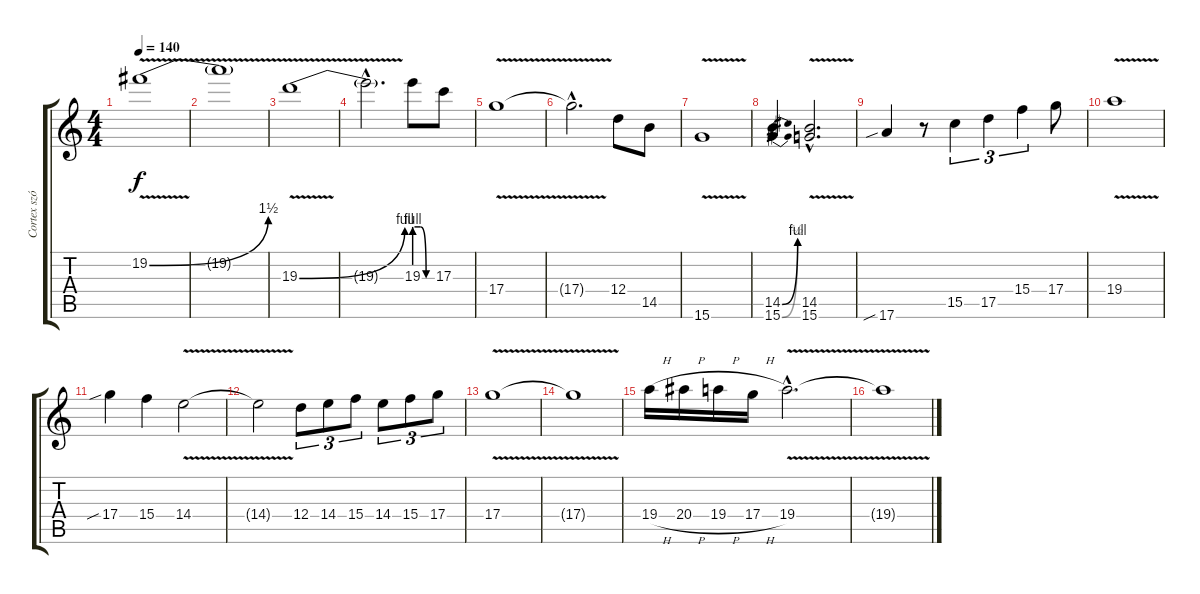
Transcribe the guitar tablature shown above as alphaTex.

\track ("Cortex szóló" "Cortex szó") {instrument overdrivenguitar}
\staff {score tabs}
\tuning (E4 B3 G3 D3 A2 E2) {hide}
\ts (4 4)
\tempo 140
\clef g2
\ks c
19.2{be (bend 0 0 60 6) v}.1{dy f} |
19.2{t}.1 |
19.3{be (bend 0 0 60 4) v}.1 |
19.3{hac t}.2{d} 19.3{be (custom 0 4 20 4 40 0 60 0)}.8 17.3.8 |
17.4{v}.1 |
17.4{hac t}.2{d} 12.4.8 14.5.8 |
15.6{v}.1 |
(14.5{be (bend 0 0 60 4)} 15.6{be (bend 0 0 60 2)}).4 (14.5{v hac} 15.6{v hac}).2{d} |
17.6{sib}.4 r.8 15.5.4{tu (3 2)} 17.5.4{tu (3 2)} 15.4.4{tu (3 2)} 17.4.8 |
19.4{v}.1 |
17.4{sib}.4 15.4.4 14.4{v}.2 |
14.4{t}.2 12.4.8{tu (3 2)} 14.4.8{tu (3 2)} 15.4.8{tu (3 2)} 14.4.8{tu (3 2)} 15.4.8{tu (3 2)} 17.4.8{tu (3 2)} |
17.4{v}.1 |
17.4{t}.1 |
19.4{h}.16 20.4{h}.16 19.4{h}.16 17.4{h}.16 19.4{v hac}.2{d} |
19.4{t}.1
